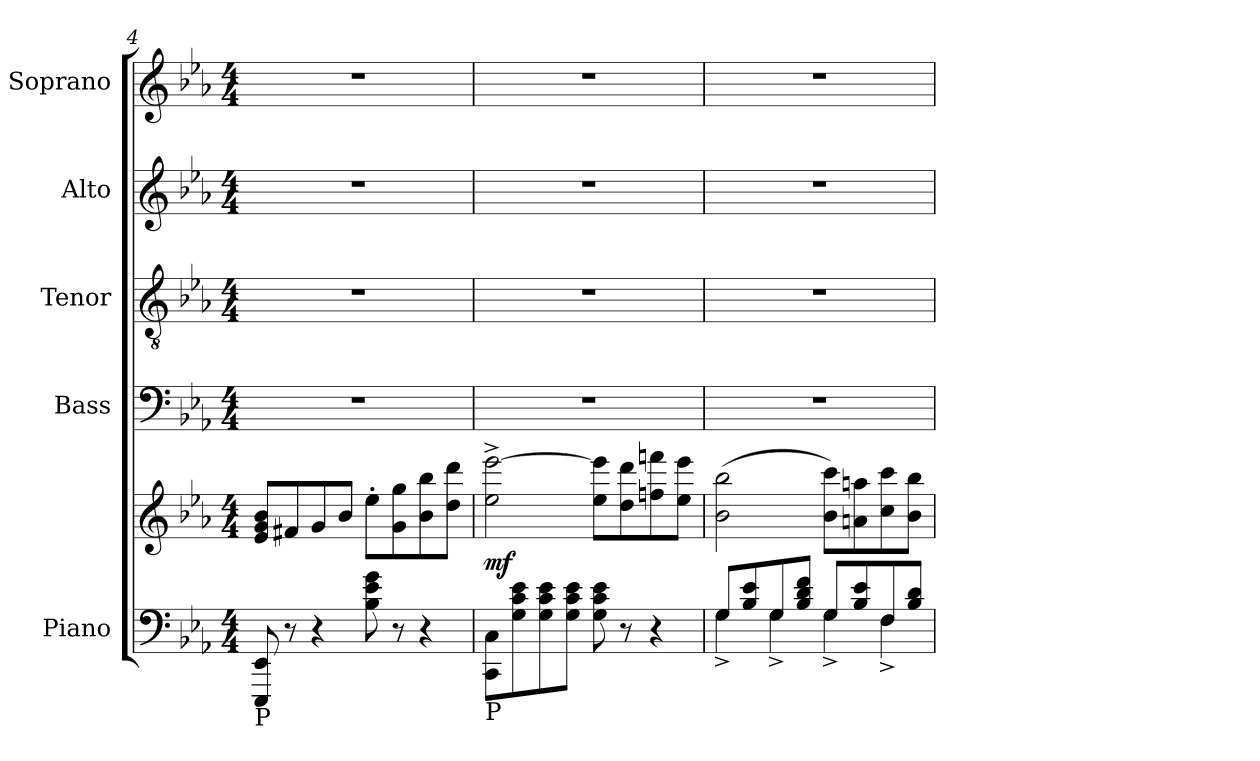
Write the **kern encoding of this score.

**kern	**kern	**dynam	**kern	**kern	**kern	**kern
*part5	*part5	*part5	*part4	*part3	*part2	*part1
*staff6	*staff5	*staff5/6	*staff4	*staff3	*staff2	*staff1
*I"Piano	*	*	*I"Bass	*I"Tenor	*I"Alto	*I"Soprano
*I'Pno.	*	*	*I'B.	*I'T.	*I'A.	*I'S.
*clefF4	*clefG2	*	*clefF4	*clefGv2	*clefG2	*clefG2
*	*	*	*	*ITrd7c12	*	*
*k[b-e-a-]	*k[b-e-a-]	*	*k[b-e-a-]	*k[b-e-a-]	*k[b-e-a-]	*k[b-e-a-]
*E-:	*E-:	*	*E-:	*E-:	*E-:	*E-:
*M4/4	*M4/4	*	*M4/4	*M4/4	*M4/4	*M4/4
=4	=4	=4	=4	=4	=4	=4
!LO:TX:b:t=P	!	!	!	!	!	!
8EEE-i/ 8EE-i	8e-i/ 8gi 8b-iL	.	1r	1r	1r	1r
8r	8f#Xi/	.	.	.	.	.
4r	8gi/	.	.	.	.	.
.	8b-i/J	.	.	.	.	.
8B-i\ 8e-i 8gi	8ee-'i\L	.	.	.	.	.
8r	8gi\ 8ggi	.	.	.	.	.
4r	8b-i\ 8bb-i	.	.	.	.	.
.	8ddi\ 8dddiJ	.	.	.	.	.
!!LO:LB:g=z
=5	=5	=5	=5	=5	=5	=5
!LO:TX:b:t=P	!	!	!	!	!	!
8CCi\ 8CiL	2ee-i\^ [>2eee-i^	mf	1r	1r	1r	1r
8Gi\ 8ci 8e-i	.	.	.	.	.	.
8Gi\ 8ci 8e-i	.	.	.	.	.	.
8Gi\ 8ci 8e-iJ	.	.	.	.	.	.
8Gi\ 8ci 8e-i	8ee-i\ 8eee-i]L	.	.	.	.	.
8r	8ddi\ 8dddi	.	.	.	.	.
4r	8ffni\ 8fffni	.	.	.	.	.
.	8ee-i\ 8eee-iJ	.	.	.	.	.
=6	=6	=6	=6	=6	=6	=6
*^	*	*	*	*	*	*
8Gi/L	4G^i\	(2b-i\ 2bb-i	.	1r	1r	1r	1r
8B-i/ 8e-i	.	.	.	.	.	.	.
8Gi/	4G^i\	.	.	.	.	.	.
8B-i/ 8di 8fiJ	.	.	.	.	.	.	.
8Gi/L	4G^i\	8b-i\ 8ccciL)	.	.	.	.	.
8B-i/ 8e-i	.	8ani\ 8aani	.	.	.	.	.
8Fi/	4F^i\	8cci\ 8ccci	.	.	.	.	.
8B-i/ 8diJ	.	8b-i\ 8bb-iJ	.	.	.	.	.
*v	*v	*	*	*	*	*	*
=	=	=	=	=	=	=
*-	*-	*-	*-	*-	*-	*-
